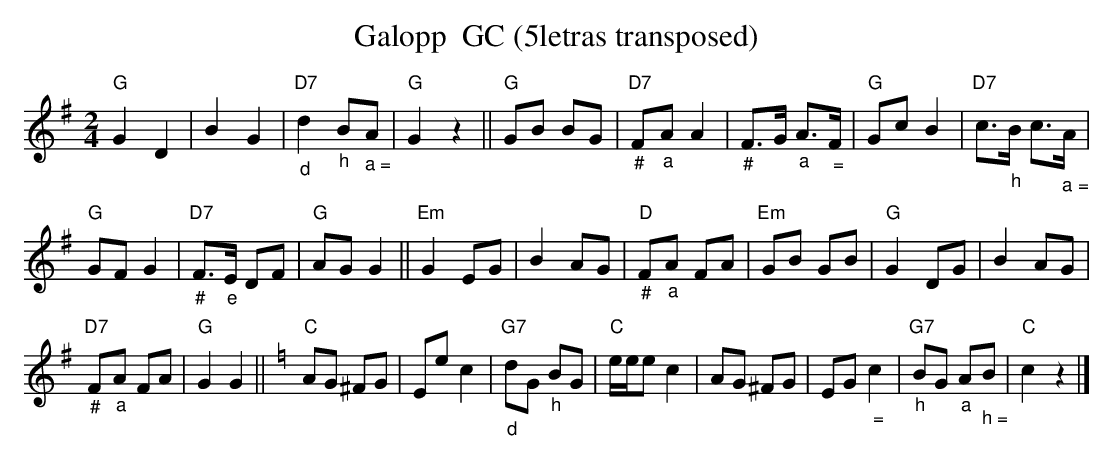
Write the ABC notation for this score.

X:1
T:Galopp  GC (5letras transposed)
M:2/4
L:1/8
K:G transpose=3 %%MIDI gchordon
"G"G2D2 | B2G2 | "D7""_d"d2"_h"B"_ a ="A | "G"G2z2 || "G"GB BG | "D7""_#"F"_a"AA2 | "_#"F>G "_a"A>"_ ="F | \
"G"GcB2 | "D7"c>"_h"B c>"_ a ="A |
 "G"GFG2 | "D7""_#"F>"_e"E DF | "G"AGG2 || "Em"G2EG | B2AG | \
"D""_#"F"_a"A FA | "Em"GB GB | "G"G2 DG | B2 AG |
 "D7""_#"F"_a"A FA | "G"G2G2 || [K:C] \
"C"AG ^FG | Ee c2 | "G7""_d"dG "_h"BG | "C"e/2e/2e c2 | AG ^FG | EG"_ ="c2 | "G7""_h"BG "_a"A"_ h ="B | "C"c2z2 |]
